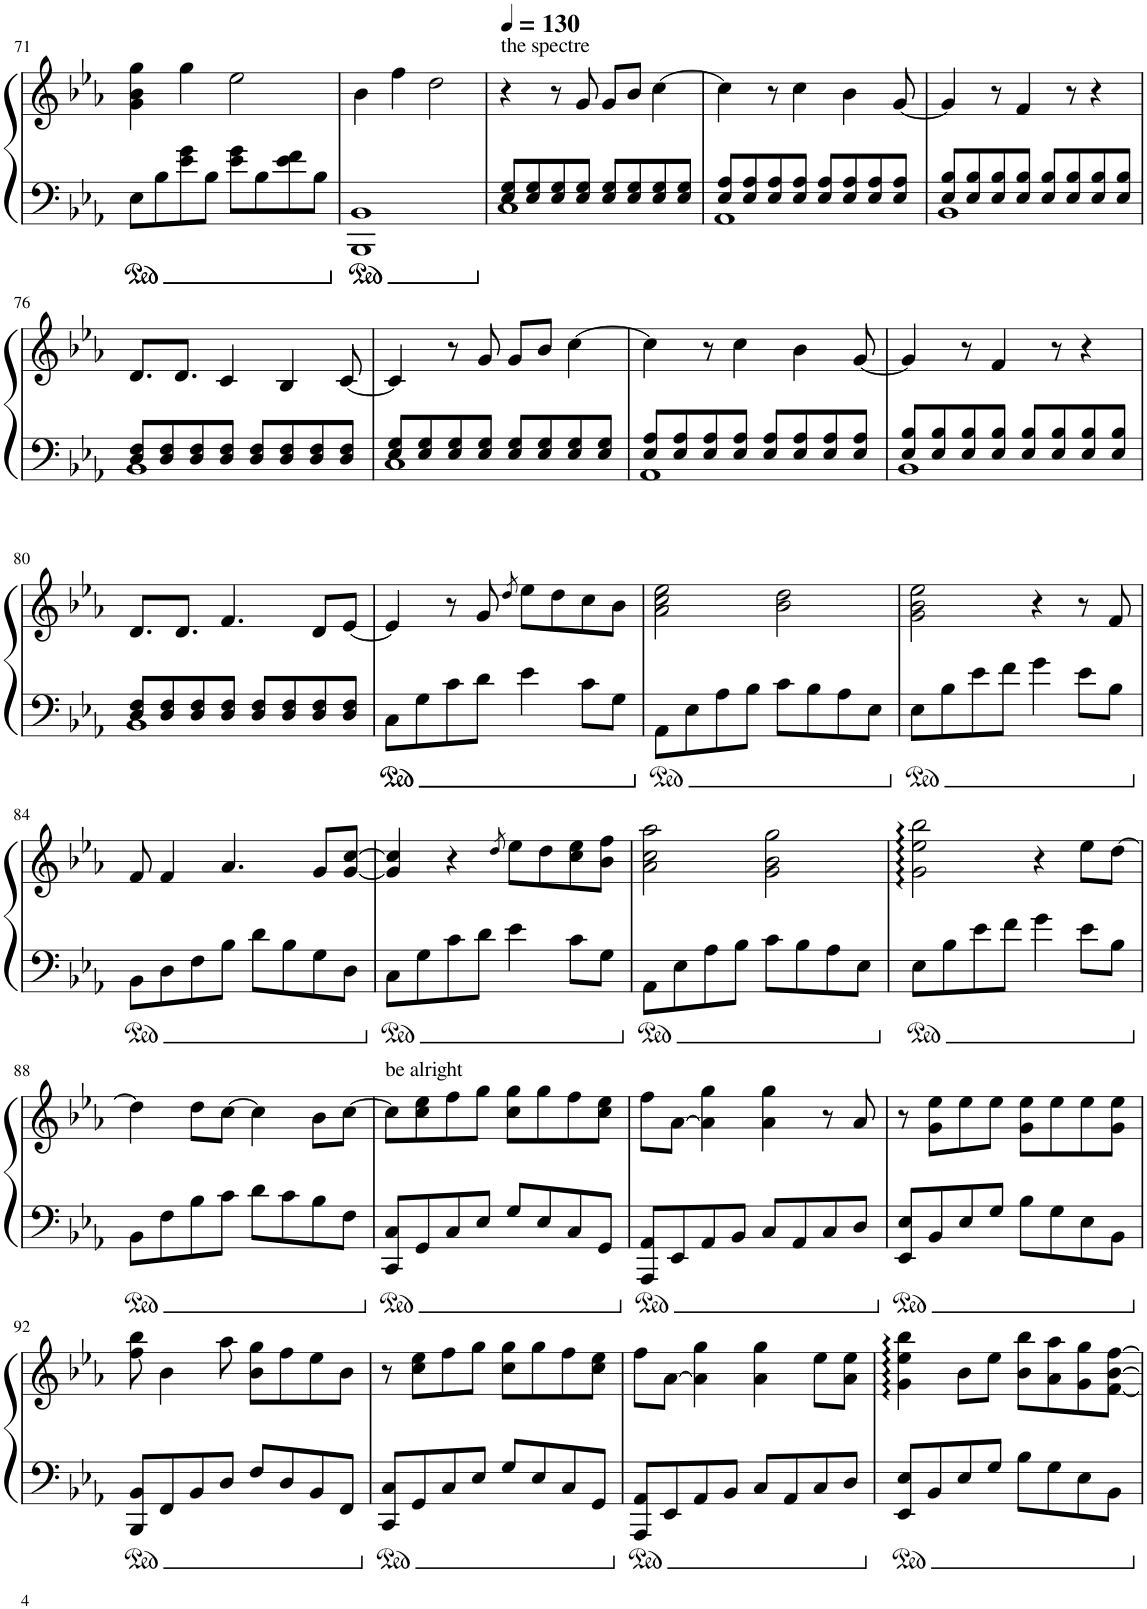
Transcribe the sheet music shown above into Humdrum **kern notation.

**kern	**kern
*part1	*part1
*staff2	*staff1
*I"Piano	*
*I'Pno.	*
!!LO:PB:g=z
*clefF4	*clefG2
*k[b-e-a-]	*k[b-e-a-]
*M4/4	*M4/4
=71	=71
8E-\L	4g\ 4b-\ 4gg\
8B-\	.
8e-\ 8g\	4gg\
8B-\J	.
8e-\ 8g\L	2ee-\
8B-\	.
8e-\ 8f\	.
8B-\J	.
=72	=72
*ped	*
1BBB- 1BB-	4b-\
.	4ff\
.	2dd\
=73	=73
*	*MM130
*^	*
!	!	!LO:TX:a:t=the spectre
8E-/ 8G/L	1C	4r
8E-/ 8G/	.	.
*	*	*Xped
8E-/ 8G/	.	8r
8E-/ 8G/J	.	8g/
8E-/ 8G/L	.	8g/L
8E-/ 8G/	.	8b-/J
8E-/ 8G/	.	[4cc\
8E-/ 8G/J	.	.
=74	=74	=74
8E-/ 8A-/L	1AA-	4cc\]
8E-/ 8A-/	.	.
8E-/ 8A-/	.	8r
8E-/ 8A-/J	.	4cc\
8E-/ 8A-/L	.	.
8E-/ 8A-/	.	4b-\
8E-/ 8A-/	.	.
8E-/ 8A-/J	.	[8g/
=75	=75	=75
8E-/ 8B-/L	1BB-	4g/]
8E-/ 8B-/	.	.
8E-/ 8B-/	.	8r
8E-/ 8B-/J	.	4f/
8E-/ 8B-/L	.	.
8E-/ 8B-/	.	8r
8E-/ 8B-/	.	4r
8E-/ 8B-/J	.	.
!!LO:LB:g=z
=76	=76	=76
8D/ 8F/L	1BB-	8.d/L
8D/ 8F/	.	.
.	.	8.d/J
8D/ 8F/	.	.
8D/ 8F/J	.	4c/
8D/ 8F/L	.	.
8D/ 8F/	.	4B-/
8D/ 8F/	.	.
8D/ 8F/J	.	[8c/
=77	=77	=77
8E-/ 8G/L	1C	4c/]
8E-/ 8G/	.	.
8E-/ 8G/	.	8r
8E-/ 8G/J	.	8g/
8E-/ 8G/L	.	8g/L
8E-/ 8G/	.	8b-/J
8E-/ 8G/	.	[4cc\
8E-/ 8G/J	.	.
=78	=78	=78
8E-/ 8A-/L	1AA-	4cc\]
8E-/ 8A-/	.	.
8E-/ 8A-/	.	8r
8E-/ 8A-/J	.	4cc\
8E-/ 8A-/L	.	.
8E-/ 8A-/	.	4b-\
8E-/ 8A-/	.	.
8E-/ 8A-/J	.	[8g/
=79	=79	=79
8E-/ 8B-/L	1BB-	4g/]
8E-/ 8B-/	.	.
8E-/ 8B-/	.	8r
8E-/ 8B-/J	.	4f/
8E-/ 8B-/L	.	.
8E-/ 8B-/	.	8r
8E-/ 8B-/	.	4r
8E-/ 8B-/J	.	.
!!LO:LB:g=z
=80	=80	=80
8D/ 8F/L	1BB-	8.d/L
8D/ 8F/	.	.
.	.	8.d/J
8D/ 8F/	.	.
8D/ 8F/J	.	4.f/
8D/ 8F/L	.	.
8D/ 8F/	.	.
8D/ 8F/	.	8d/L
8D/ 8F/J	.	[8e-/J
*v	*v	*
=81	=81
8C\L	4e-/]
8G\	.
8c\	8r
8d\J	8g/
.	8qdd/
4e-\	8ee-\L
.	8dd\
8c\L	8cc\
8G\J	8b-\J
=82	=82
8AA-\L	2a-\ 2cc\ 2ee-\
8E-\	.
8A-\	.
8B-\J	.
8c\L	2b-\ 2dd\
8B-\	.
8A-\	.
8E-\J	.
=83	=83
8E-\L	2g\ 2b-\ 2ee-\
8B-\	.
8e-\	.
8f\J	.
4g\	4r
8e-\L	8r
8B-\J	8f/
!!LO:LB:g=z
=84	=84
8BB-\L	8f/
8D\	4f/
8F\	.
8B-\J	4.a-/
8d\L	.
8B-\	.
8G\	8g/L
8D\J	[8g/ [8cc/J
=85	=85
8C\L	4g/] 4cc/]
8G\	.
8c\	4r
8d\J	.
.	8qdd/
4e-\	8ee-\L
.	8dd\
8c\L	8cc\ 8ee-\
8G\J	8b-\ 8ff\J
=86	=86
8AA-\L	2a-\ 2cc\ 2aa-\
8E-\	.
8A-\	.
8B-\J	.
8c\L	2g\ 2b-\ 2gg\
8B-\	.
8A-\	.
8E-\J	.
=87	=87
8E-\L	2g\ 2ee-\ 2bb-\
8B-\	.
8e-\	.
8f\J	.
4g\	4r
8e-\L	8ee-\L
8B-\J	[8dd\J
!!LO:LB:g=z
=88	=88
8BB-\L	4dd\]
8F\	.
8B-\	8dd\L
8c\J	[8cc\J
8d\L	4cc\]
8c\	.
8B-\	8b-\L
8F\J	[8cc\J
=89	=89
!	!LO:TX:a:t=be alright
8CC/ 8C/L	8cc\L]
8GG/	8cc\ 8ee-\
8C/	8ff\
8E-/J	8gg\J
8G/L	8cc\ 8gg\L
8E-/	8gg\
8C/	8ff\
8GG/J	8cc\ 8ee-\J
=90	=90
8AAA-/ 8AA-/L	8ff\L
8EE-/	[8a-\J
8AA-/	4a-\] 4gg\
8BB-/J	.
8C/L	4a-\ 4gg\
8AA-/	.
8C/	8r
8D/J	8a-/
=91	=91
8EE-/ 8E-/L	8r
8BB-/	8g\ 8ee-\L
8E-/	8ee-\
8G/J	8ee-\J
8B-\L	8g\ 8ee-\L
8G\	8ee-\
8E-\	8ee-\
8BB-\J	8g\ 8ee-\J
!!LO:LB:g=z
=92	=92
8BBB-/ 8BB-/L	8ff\ 8bb-\
8FF/	4b-\
8BB-/	.
8D/J	8aa-\
8F/L	8b-\ 8gg\L
8D/	8ff\
8BB-/	8ee-\
8FF/J	8b-\J
=93	=93
8CC/ 8C/L	8r
8GG/	8cc\ 8ee-\L
8C/	8ff\
8E-/J	8gg\J
8G/L	8cc\ 8gg\L
8E-/	8gg\
8C/	8ff\
8GG/J	8cc\ 8ee-\J
=94	=94
8AAA-/ 8AA-/L	8ff\L
8EE-/	[8a-\J
8AA-/	4a-\] 4gg\
8BB-/J	.
8C/L	4a-\ 4gg\
8AA-/	.
8C/	8ee-\L
8D/J	8a-\ 8ee-\J
=95	=95
8EE-/ 8E-/L	4g\ 4ee-\ 4bb-\
8BB-/	.
8E-/	8b-\L
8G/J	8ee-\J
8B-\L	8b-\ 8bb-\L
8G\	8a-\ 8aa-\
8E-\	8g\ 8gg\
8BB-\J	[8f\ [8b-\ [8ff\J
=	=
*-	*-
